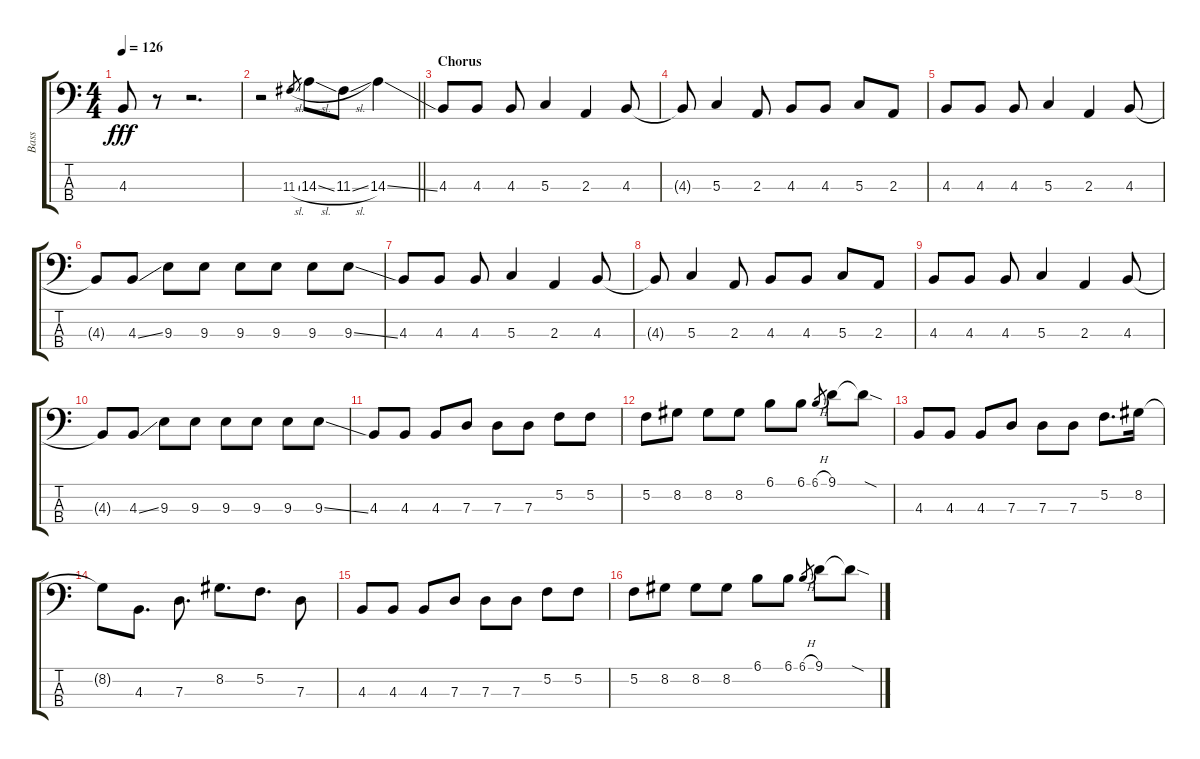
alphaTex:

\track ("Bass" "Bass") {instrument electricbasspick}
\staff {score tabs}
\tuning (F2 C2 G1 D1) {hide}
\ts (4 4)
\tempo 126
\clef f4
\ks c
4.3.8{dy fff} r.8 r.2{d} |
\barLineRight lightlight
r.2 11.3{sl}.8{gr} 14.3{sl}.8 11.3{sl}.8 14.3{ss}.4 |
\section ("" "Chorus")
4.3.8 4.3.8 4.3.8 5.3.4 2.3.4 4.3.8 |
4.3{t}.8 5.3.4 2.3.8 4.3.8 4.3.8 5.3.8 2.3.8 |
4.3.8 4.3.8 4.3.8 5.3.4 2.3.4 4.3.8 |
4.3{t}.8 4.3{ss}.8 9.3.8 9.3.8 9.3.8 9.3.8 9.3.8 9.3{ss}.8 |
4.3.8 4.3.8 4.3.8 5.3.4 2.3.4 4.3.8 |
4.3{t}.8 5.3.4 2.3.8 4.3.8 4.3.8 5.3.8 2.3.8 |
4.3.8 4.3.8 4.3.8 5.3.4 2.3.4 4.3.8 |
4.3{t}.8 4.3{ss}.8 9.3.8 9.3.8 9.3.8 9.3.8 9.3.8 9.3{ss}.8 |
4.3.8 4.3.8 4.3.8 7.3.8 7.3.8 7.3.8 5.2.8 5.2.8 |
5.2.8 8.2.8 8.2.8 8.2.8 6.1.8 6.1.8 6.1{h}.8{gr} 9.1.8 9.1{sod t}.8 |
4.3.8 4.3.8 4.3.8 7.3.8 7.3.8 7.3.8 5.2.8{d} 8.2.16 |
8.2{t}.8 4.3.8{d} 7.3.8{d} 8.2.8{d} 5.2.8{d} 7.3.8 |
4.3.8 4.3.8 4.3.8 7.3.8 7.3.8 7.3.8 5.2.8 5.2.8 |
5.2.8 8.2.8 8.2.8 8.2.8 6.1.8 6.1.8 6.1{h}.8{gr} 9.1.8 9.1{sod t}.8
